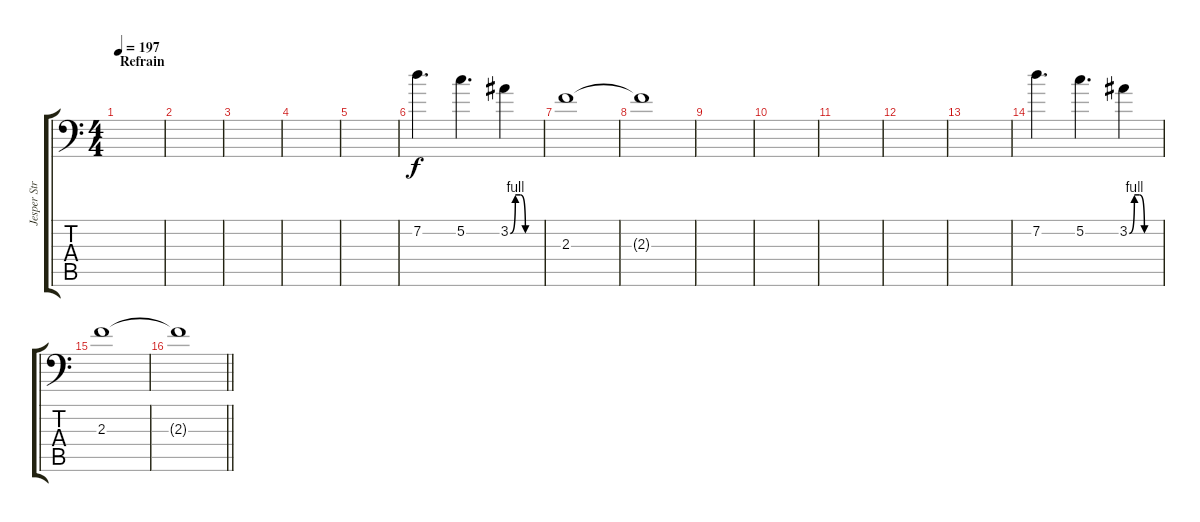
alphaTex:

\track ("Jesper Strömblad 2te Stimme" "Jesper Str") {instrument distortionguitar}
\staff {score tabs}
\tuning (C4 G3 Eb3 Bb2 F2 Bb1) {hide}
\ts (4 4)
\section ("" "Refrain")
\tempo 197
\clef f4
\ks c
|
|
|
|
|
7.2.4{d dy f} 5.2.4{d} 3.2{be (custom 0 0 10 4 20 4 30 0 60 0)}.4 |
2.3.1 |
2.3{t}.1 |
|
|
|
|
|
7.2.4{d} 5.2.4{d} 3.2{be (custom 0 0 10 4 20 4 30 0 60 0)}.4 |
2.3.1 |
\barLineRight lightlight
2.3{t}.1
